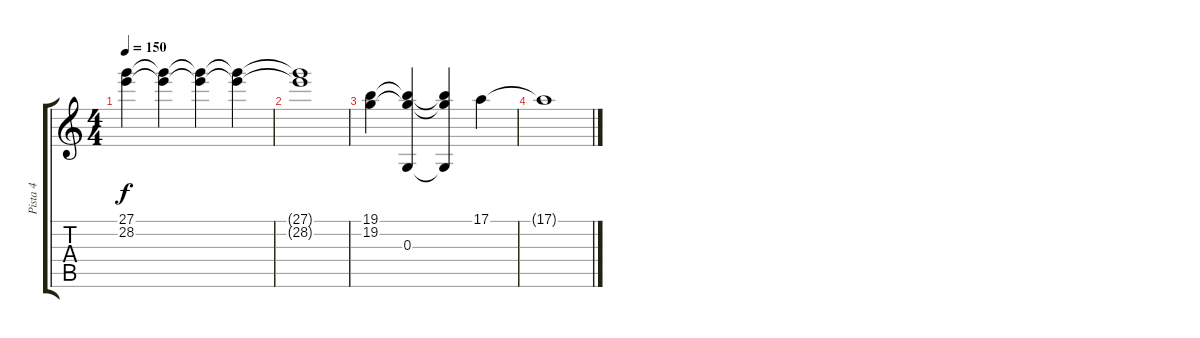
\track ("Pista 4" "Pista 4") {instrument synthstrings1}
\staff {score tabs}
\tuning (E4 C4 G3 C3 G2 C2) {hide}
\ts (4 4)
\tempo 150
\clef g2
\ks c
(27.1{t} 28.2{t}).4{dy f} (27.1{t} 28.2{t}).4 (27.1{t} 28.2{t}).4 (27.1{t} 28.2{t}).4 |
(27.1{t} 28.2{t}).1 |
(19.1 19.2).4{volume 12} (19.1{t} 19.2{t} 0.3{t}).4 (19.1{t} 19.2{t} 0.3{t}).4 17.1.4 |
17.1{t}.1
